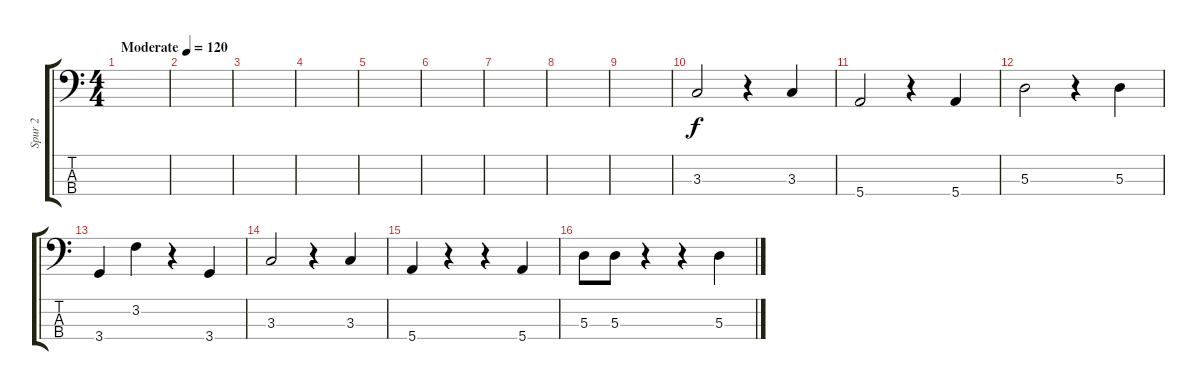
\track ("Spur 2" "Spur 2") {instrument acousticbass}
\staff {score tabs}
\tuning (G2 D2 A1 E1) {hide}
\ts (4 4)
\tempo (120 "Moderate")
\clef f4
\ks c
|
|
|
|
|
|
|
|
|
3.3.2 r.4 3.3.4 |
5.4.2 r.4 5.4.4 |
5.3.2 r.4 5.3.4 |
3.4.4 3.2.4 r.4 3.4.4 |
3.3.2 r.4 3.3.4 |
5.4.4 r.4 r.4 5.4.4 |
5.3.8 5.3.8 r.4 r.4 5.3.4
